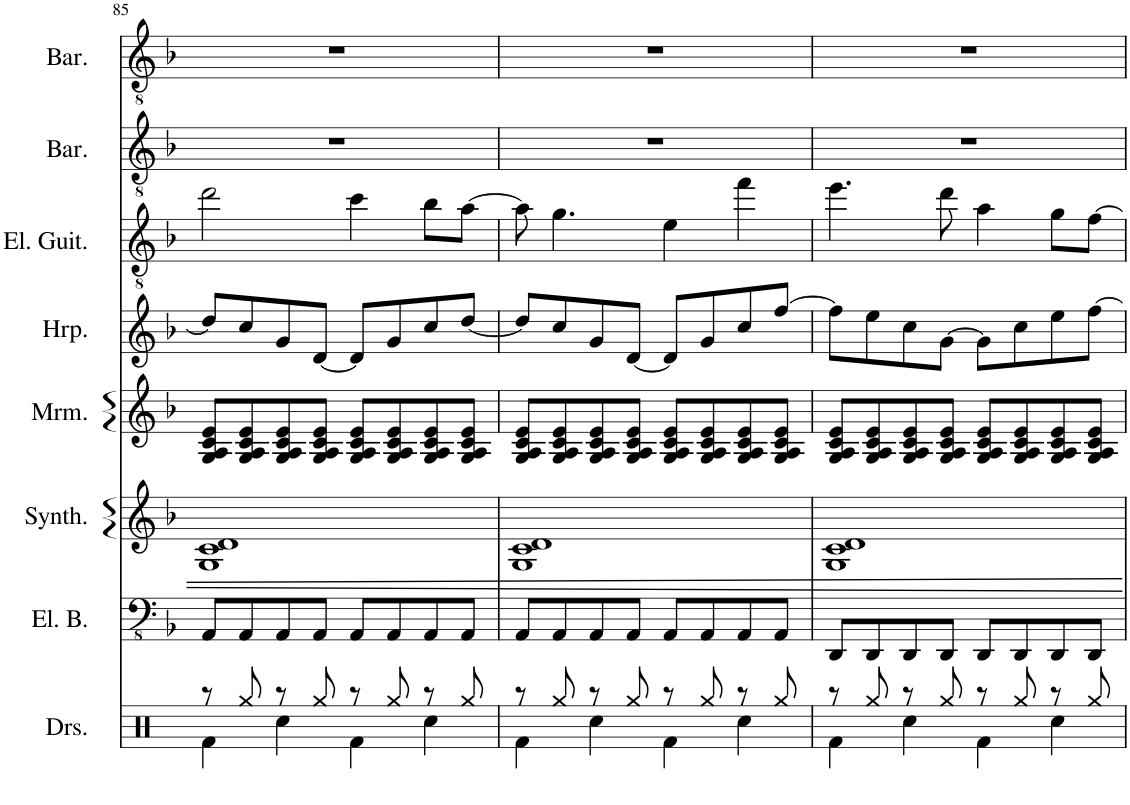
**kern	**kern	**kern	**kern	**kern	**kern	**kern	**kern
*part8	*part7	*part6	*part5	*part4	*part3	*part2	*part1
*staff8	*staff7	*staff6	*staff5	*staff4	*staff3	*staff2	*staff1
*I"Drumset	*I"Electric Bass	*I"String Synthesizer	*I"Marimba	*I"Harp	*I"Electric Guitar	*I"Baritone	*I"Baritone
*I'Drs.	*I'El. B.	*I'Synth.	*I'Mrm.	*I'Hrp.	*I'El. Guit.	*I'Bar.	*I'Bar.
!!LO:PB:g=z
*clefX	*clefFv4	*clefG2	*clefG2	*clefG2	*clefGv2	*clefGv2	*clefGv2
*k[]	*k[b-]	*k[b-]	*k[b-]	*k[b-]	*k[b-]	*k[b-]	*k[b-]
*M4/4	*M4/4	*M4/4	*M4/4	*M4/4	*M4/4	*M4/4	*M4/4
=85	=85	=85	=85	=85	=85	=85	=85
*^	*	*	*	*	*	*	*
8r	4Rf\	8AAA/L	1G 1c 1d	8G/ 8A/ 8c/ 8e/L	8dd/L]	2dd\	1r	1r
8Rgg/	.	8AAA/	.	8G/ 8A/ 8c/ 8e/	8cc/	.	.	.
8r	4Rcc\	8AAA/	.	8G/ 8A/ 8c/ 8e/	8g/	.	.	.
8Rgg/	.	8AAA/J	.	8G/ 8A/ 8c/ 8e/J	[8d/J	.	.	.
8r	4Rf\	8AAA/L	.	8G/ 8A/ 8c/ 8e/L	8d/L]	4cc\	.	.
8Rgg/	.	8AAA/	.	8G/ 8A/ 8c/ 8e/	8g/	.	.	.
8r	4Rcc\	8AAA/	.	8G/ 8A/ 8c/ 8e/	8cc/	8b-\L	.	.
8Rgg/	.	8AAA/J	.	8G/ 8A/ 8c/ 8e/J	[8dd/J	[8a\J	.	.
=86	=86	=86	=86	=86	=86	=86	=86	=86
8r	4Rf\	8AAA/L	1G 1c 1d	8G/ 8A/ 8c/ 8e/L	8dd/L]	8a\]	1r	1r
8Rgg/	.	8AAA/	.	8G/ 8A/ 8c/ 8e/	8cc/	4.g\	.	.
8r	4Rcc\	8AAA/	.	8G/ 8A/ 8c/ 8e/	8g/	.	.	.
8Rgg/	.	8AAA/J	.	8G/ 8A/ 8c/ 8e/J	[8d/J	.	.	.
8r	4Rf\	8AAA/L	.	8G/ 8A/ 8c/ 8e/L	8d/L]	4e\	.	.
8Rgg/	.	8AAA/	.	8G/ 8A/ 8c/ 8e/	8g/	.	.	.
8r	4Rcc\	8AAA/	.	8G/ 8A/ 8c/ 8e/	8cc/	4ff\	.	.
8Rgg/	.	8AAA/J	.	8G/ 8A/ 8c/ 8e/J	[8ff/J	.	.	.
=87	=87	=87	=87	=87	=87	=87	=87	=87
8r	4Rf\	8DDD/L	1G 1c 1d	8G/ 8A/ 8c/ 8e/L	8ff\L]	4.ee\	1r	1r
8Rgg/	.	8DDD/	.	8G/ 8A/ 8c/ 8e/	8ee\	.	.	.
8r	4Rcc\	8DDD/	.	8G/ 8A/ 8c/ 8e/	8cc\	.	.	.
8Rgg/	.	8DDD/J	.	8G/ 8A/ 8c/ 8e/J	[8g\J	8dd\	.	.
8r	4Rf\	8DDD/L	.	8G/ 8A/ 8c/ 8e/L	8g\L]	4a\	.	.
8Rgg/	.	8DDD/	.	8G/ 8A/ 8c/ 8e/	8cc\	.	.	.
8r	4Rcc\	8DDD/	.	8G/ 8A/ 8c/ 8e/	8ee\	8g\L	.	.
8Rgg/	.	8DDD/J	.	8G/ 8A/ 8c/ 8e/J	[8ff\J	[8f\J	.	.
*v	*v	*	*	*	*	*	*	*
=	=	=	=	=	=	=	=
*-	*-	*-	*-	*-	*-	*-	*-
